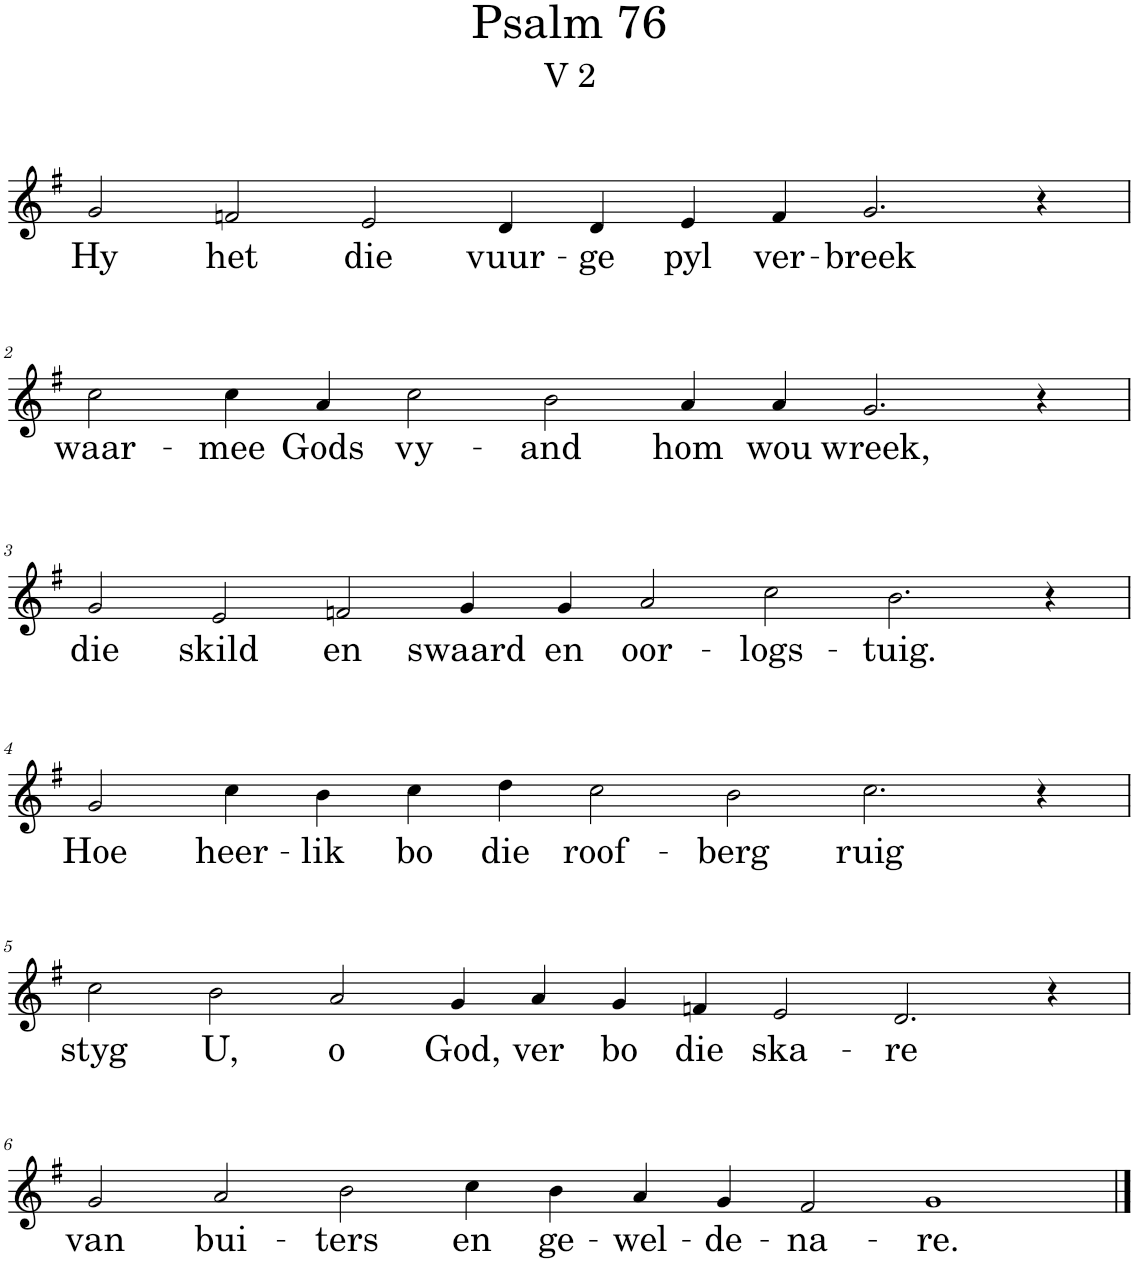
**kern	**text
*part1	*part1
*staff1	*staff1
*I"Pipe Organ	*
*I'Org.	*
*clefG2	*
*k[f#]	*
*M14/4	*
=1	=1
!	!LO:LY:b
2g/	Hy
!	!LO:LY:b
2fn/	het
!	!LO:LY:b
2e/	die
!	!LO:LY:b
4d/	vuur-
!	!LO:LY:b
4d/	-ge
!	!LO:LY:b
4e/	pyl
!	!LO:LY:b
4f/	ver-
!	!LO:LY:b
2.g/	-breek
4r	.
!!LO:LB:g=z
=2	=2
!	!LO:LY:b
2cc\	waar-
!	!LO:LY:b
4cc\	-mee
!	!LO:LY:b
4a/	Gods
!	!LO:LY:b
2cc\	vy-
!	!LO:LY:b
2b\	-and
!	!LO:LY:b
4a/	hom
!	!LO:LY:b
4a/	wou
!	!LO:LY:b
2.g/	wreek,
4r	.
!!LO:LB:g=z
=3	=3
*M16/4	*
!	!LO:LY:b
2g/	die
!	!LO:LY:b
2e/	skild
!	!LO:LY:b
2fn/	en
!	!LO:LY:b
4g/	swaard
!	!LO:LY:b
4g/	en
!	!LO:LY:b
2a/	oor-
!	!LO:LY:b
2cc\	-logs-
!	!LO:LY:b
2.b\	-tuig.
4r	.
!!LO:LB:g=z
=4	=4
*M14/4	*
!	!LO:LY:b
2g/	Hoe
!	!LO:LY:b
4cc\	heer-
!	!LO:LY:b
4b\	-lik
!	!LO:LY:b
4cc\	bo
!	!LO:LY:b
4dd\	die
!	!LO:LY:b
2cc\	roof-
!	!LO:LY:b
2b\	-berg
!	!LO:LY:b
2.cc\	ruig
4r	.
!!LO:LB:g=z
=5	=5
*M16/4	*
!	!LO:LY:b
2cc\	styg
!	!LO:LY:b
2b\	U,
!	!LO:LY:b
2a/	o
!	!LO:LY:b
4g/	God,
!	!LO:LY:b
4a/	ver
!	!LO:LY:b
4g/	bo
!	!LO:LY:b
4fn/	die
!	!LO:LY:b
2e/	ska-
!	!LO:LY:b
2.d/	-re
4r	.
!!LO:LB:g=z
=6	=6
!	!LO:LY:b
2g/	van
!	!LO:LY:b
2a/	bui-
!	!LO:LY:b
2b\	-ters
!	!LO:LY:b
4cc\	en
!	!LO:LY:b
4b\	ge-
!	!LO:LY:b
4a/	-wel-
!	!LO:LY:b
4g/	-de-
!	!LO:LY:b
2f#/	-na-
!	!LO:LY:b
1g	-re.
==	==
*-	*-
